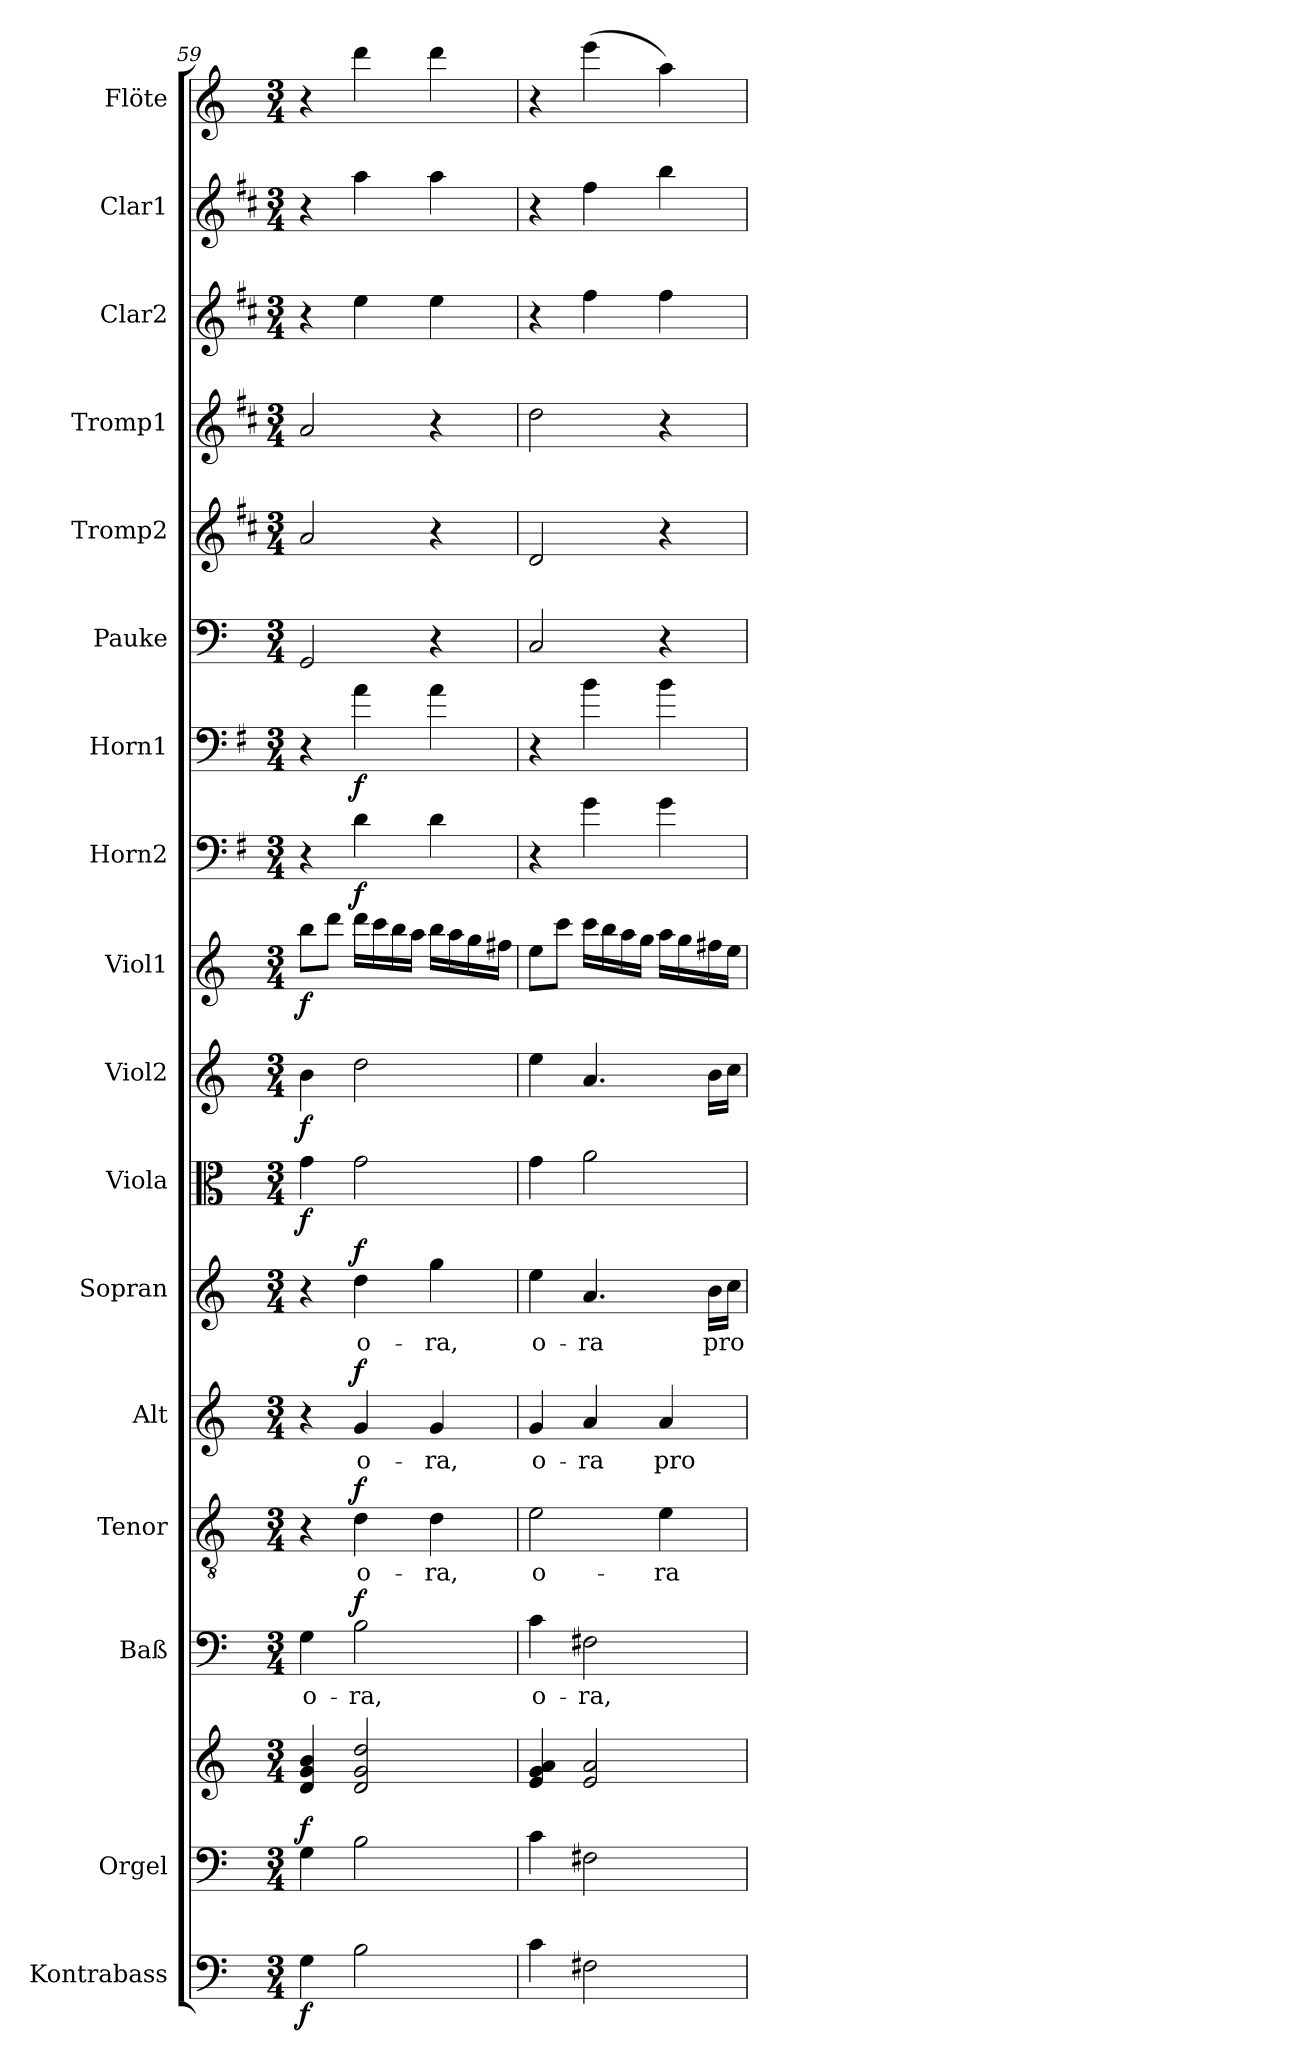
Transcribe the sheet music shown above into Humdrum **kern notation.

**kern	**dynam	**kern	**kern	**dynam	**kern	**text	**dynam	**kern	**text	**dynam	**kern	**text	**dynam	**kern	**text	**dynam	**kern	**dynam	**kern	**dynam	**kern	**dynam	**kern	**dynam	**kern	**dynam	**kern	**kern	**kern	**kern	**kern	**kern
*part17	*part17	*part16	*part16	*part16	*part15	*part15	*part15	*part14	*part14	*part14	*part13	*part13	*part13	*part12	*part12	*part12	*part11	*part11	*part10	*part10	*part9	*part9	*part8	*part8	*part7	*part7	*part6	*part5	*part4	*part3	*part2	*part1
*staff18	*staff18	*staff17	*staff16	*staff16/17	*staff15	*staff15	*staff15	*staff14	*staff14	*staff14	*staff13	*staff13	*staff13	*staff12	*staff12	*staff12	*staff11	*staff11	*staff10	*staff10	*staff9	*staff9	*staff8	*staff8	*staff7	*staff7	*staff6	*staff5	*staff4	*staff3	*staff2	*staff1
*I"Kontrabass	*	*I"Orgel	*	*	*I"Baß	*	*	*I"Tenor	*	*	*I"Alt	*	*	*I"Sopran	*	*	*I"Viola	*	*I"Viol2	*	*I"Viol1	*	*I"Horn2	*	*I"Horn1	*	*I"Pauke	*I"Tromp2	*I"Tromp1	*I"Clar2	*I"Clar1	*I"Flöte
*I'Kb	*	*	*	*	*I'B	*	*	*I'T	*	*	*I'A	*	*	*I'S	*	*	*I'Vla	*	*I'Vl2	*	*I'Vl1	*	*I'Hr2	*	*I'Hr1	*	*I'Pk	*I'Tr2	*I'Tr1	*I'Cl2	*I'Cl1	*I'Fl
*clefF4	*	*clefF4	*clefG2	*	*clefF4	*	*	*clefGv2	*	*	*clefG2	*	*	*clefG2	*	*	*clefC3	*	*clefG2	*	*clefG2	*	*clefF4	*	*clefF4	*	*clefF4	*clefG2	*clefG2	*clefG2	*clefG2	*clefG2
*ITrd7c12	*	*	*	*	*	*	*	*	*	*	*	*	*	*	*	*	*	*	*	*	*	*	*ITrd4c7	*	*ITrd4c7	*	*	*ITrd1c2	*ITrd1c2	*ITrd1c2	*ITrd1c2	*
*k[]	*	*k[]	*k[]	*	*k[]	*	*	*k[]	*	*	*k[]	*	*	*k[]	*	*	*k[]	*	*k[]	*	*k[]	*	*k[]	*	*k[]	*	*k[]	*k[]	*k[]	*k[]	*k[]	*k[]
*C:	*	*C:	*C:	*	*C:	*	*	*C:	*	*	*C:	*	*	*C:	*	*	*C:	*	*C:	*	*C:	*	*C:	*	*C:	*	*C:	*C:	*C:	*C:	*C:	*C:
*M3/4	*	*M3/4	*M3/4	*	*M3/4	*	*	*M3/4	*	*	*M3/4	*	*	*M3/4	*	*	*M3/4	*	*M3/4	*	*M3/4	*	*M3/4	*	*M3/4	*	*M3/4	*M3/4	*M3/4	*M3/4	*M3/4	*M3/4
=59	=59	=59	=59	=59	=59	=59	=59	=59	=59	=59	=59	=59	=59	=59	=59	=59	=59	=59	=59	=59	=59	=59	=59	=59	=59	=59	=59	=59	=59	=59	=59	=59
!	!LO:DY:b	!	!	!LO:DY:a=2	!	!LO:LY:b	!	!	!	!	!	!	!	!	!	!	!	!LO:DY:b	!	!LO:DY:b	!	!LO:DY:b	!	!	!	!	!	!	!	!	!	!
4GG\	f	4G\	4d/ 4g/ 4b/	f	4G\	o-	.	4r	.	.	4r	.	.	4r	.	.	4g\	f	4b\	f	8bb\L	f	4r	.	4r	.	2GG/	2g/	2g/	4r	4r	4r
.	.	.	.	.	.	.	.	.	.	.	.	.	.	.	.	.	.	.	.	.	8ddd\J	.	.	.	.	.	.	.	.	.	.	.
!	!	!	!	!	!	!LO:LY:b	!LO:DY:a	!	!LO:LY:b	!LO:DY:a	!	!LO:LY:b	!LO:DY:a	!	!LO:LY:b	!LO:DY:a	!	!	!	!	!	!	!	!LO:DY:b	!	!LO:DY:b	!	!	!	!	!	!
2BB\	.	2B\	2d/ 2g/ 2dd/	.	2B\	-ra,	f	4d\	o-	f	4g/	o-	f	4dd\	o-	f	2g\	.	2dd\	.	16ddd\LL	.	4G\	f	4d\	f	.	.	.	4dd\	4gg\	4ddd\
.	.	.	.	.	.	.	.	.	.	.	.	.	.	.	.	.	.	.	.	.	16ccc\	.	.	.	.	.	.	.	.	.	.	.
.	.	.	.	.	.	.	.	.	.	.	.	.	.	.	.	.	.	.	.	.	16bb\	.	.	.	.	.	.	.	.	.	.	.
.	.	.	.	.	.	.	.	.	.	.	.	.	.	.	.	.	.	.	.	.	16aa\JJ	.	.	.	.	.	.	.	.	.	.	.
!	!	!	!	!	!	!	!	!	!LO:LY:b	!	!	!LO:LY:b	!	!	!LO:LY:b	!	!	!	!	!	!	!	!	!	!	!	!	!	!	!	!	!
.	.	.	.	.	.	.	.	4d\	-ra,	.	4g/	-ra,	.	4gg\	-ra,	.	.	.	.	.	16bb\LL	.	4G\	.	4d\	.	4r	4r	4r	4dd\	4gg\	4ddd\
.	.	.	.	.	.	.	.	.	.	.	.	.	.	.	.	.	.	.	.	.	16aa\	.	.	.	.	.	.	.	.	.	.	.
.	.	.	.	.	.	.	.	.	.	.	.	.	.	.	.	.	.	.	.	.	16gg\	.	.	.	.	.	.	.	.	.	.	.
.	.	.	.	.	.	.	.	.	.	.	.	.	.	.	.	.	.	.	.	.	16ff#X\JJ	.	.	.	.	.	.	.	.	.	.	.
=60	=60	=60	=60	=60	=60	=60	=60	=60	=60	=60	=60	=60	=60	=60	=60	=60	=60	=60	=60	=60	=60	=60	=60	=60	=60	=60	=60	=60	=60	=60	=60	=60
!	!	!	!	!	!	!LO:LY:b	!	!	!LO:LY:b	!	!	!LO:LY:b	!	!	!LO:LY:b	!	!	!	!	!	!	!	!	!	!	!	!	!	!	!	!	!
4C\	.	4c\	4e/ 4g/ 4a/	.	4c\	o-	.	2e\	o-	.	4g/	o-	.	4ee\	o-	.	4g\	.	4ee\	.	8ee\L	.	4r	.	4r	.	2C/	2c/	2cc\	4r	4r	4r
.	.	.	.	.	.	.	.	.	.	.	.	.	.	.	.	.	.	.	.	.	8ccc\J	.	.	.	.	.	.	.	.	.	.	.
!	!	!	!	!	!	!LO:LY:b	!	!	!	!	!	!LO:LY:b	!	!	!LO:LY:b	!	!	!	!	!	!	!	!	!	!	!	!	!	!	!	!	!
2FF#X\	.	2F#X\	2e/ 2a/	.	2F#X\	-ra,	.	.	.	.	4a/	-ra	.	4.a/	-ra	.	2a\	.	4.a/	.	16ccc\LL	.	4c\	.	4e\	.	.	.	.	4ee\	4ee\	(>4eee\
.	.	.	.	.	.	.	.	.	.	.	.	.	.	.	.	.	.	.	.	.	16bb\	.	.	.	.	.	.	.	.	.	.	.
.	.	.	.	.	.	.	.	.	.	.	.	.	.	.	.	.	.	.	.	.	16aa\	.	.	.	.	.	.	.	.	.	.	.
.	.	.	.	.	.	.	.	.	.	.	.	.	.	.	.	.	.	.	.	.	16gg\JJ	.	.	.	.	.	.	.	.	.	.	.
!	!	!	!	!	!	!	!	!	!LO:LY:b	!	!	!LO:LY:b	!	!	!	!	!	!	!	!	!	!	!	!	!	!	!	!	!	!	!	!
.	.	.	.	.	.	.	.	4e\	-ra	.	4a/	pro	.	.	.	.	.	.	.	.	16aa\LL	.	4c\	.	4e\	.	4r	4r	4r	4ee\	4aa\	4aa\)
.	.	.	.	.	.	.	.	.	.	.	.	.	.	.	.	.	.	.	.	.	16gg\	.	.	.	.	.	.	.	.	.	.	.
!	!	!	!	!	!	!	!	!	!	!	!	!	!	!	!LO:LY:b	!	!	!	!	!	!	!	!	!	!	!	!	!	!	!	!	!
.	.	.	.	.	.	.	.	.	.	.	.	.	.	16b\LL	pro	.	.	.	16b\LL	.	16ff#X\	.	.	.	.	.	.	.	.	.	.	.
.	.	.	.	.	.	.	.	.	.	.	.	.	.	16cc\JJ	.	.	.	.	16cc\JJ	.	16ee\JJ	.	.	.	.	.	.	.	.	.	.	.
=	=	=	=	=	=	=	=	=	=	=	=	=	=	=	=	=	=	=	=	=	=	=	=	=	=	=	=	=	=	=	=	=
*-	*-	*-	*-	*-	*-	*-	*-	*-	*-	*-	*-	*-	*-	*-	*-	*-	*-	*-	*-	*-	*-	*-	*-	*-	*-	*-	*-	*-	*-	*-	*-	*-
